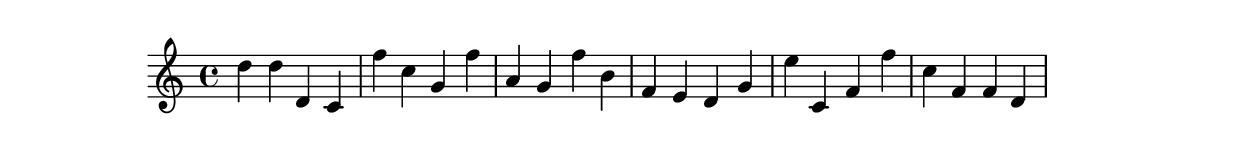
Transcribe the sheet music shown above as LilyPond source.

%% DO NOT EDIT this file manually; it is automatically
%% generated from LSR http://lsr.dsi.unimi.it
%% Make any changes in LSR itself, or in Documentation/snippets/new/ ,
%% and then run scripts/auxiliar/makelsr.py
%%
%% This file is in the public domain.
\version "2.12.2"

\header {
  lsrtags = "pitches"

%% Translation of GIT committish: fa19277d20f8ab0397c560eb0e7b814bd804ecec
  texidoces = "
Este fragmento de código basado en Scheme genera
24 notas aleatorias (o tantas como se necesiten), basándose en la
hora actual (o en cualquier número pseudo-aleatorio que se
especifique en su lugar, para obtener las mismas notas aleatorias
cada vez): es decir, para obtener distintos patrones de notas,
sólo tiene que modificar este número.

"
  doctitlees = "Generación de notas aleatorias"

  texidoc = "
This Scheme-based snippet generates 24 random notes (or as many as
required), based on the current time (or any randomish number specified
instead, in order to obtain the same random notes each time): i.e., to
get different random note patterns, just change this number.

"
  doctitle = "Generating random notes"
} % begin verbatim

\score {
  {
    #(let ((random-state (seed->random-state (current-time))))
       (ly:export
        (make-sequential-music
         (map (lambda (x)
                (let ((idx (random 12 random-state)))
                  (make-event-chord
                   (list
                    (make-music 'NoteEvent
                                'duration (ly:make-duration 2 0 1 1)
                                'pitch (ly:make-pitch
                                        (quotient idx 7)
                                        (remainder idx 7)
                                        0))))))
              (make-list 24)))))
  }
}
